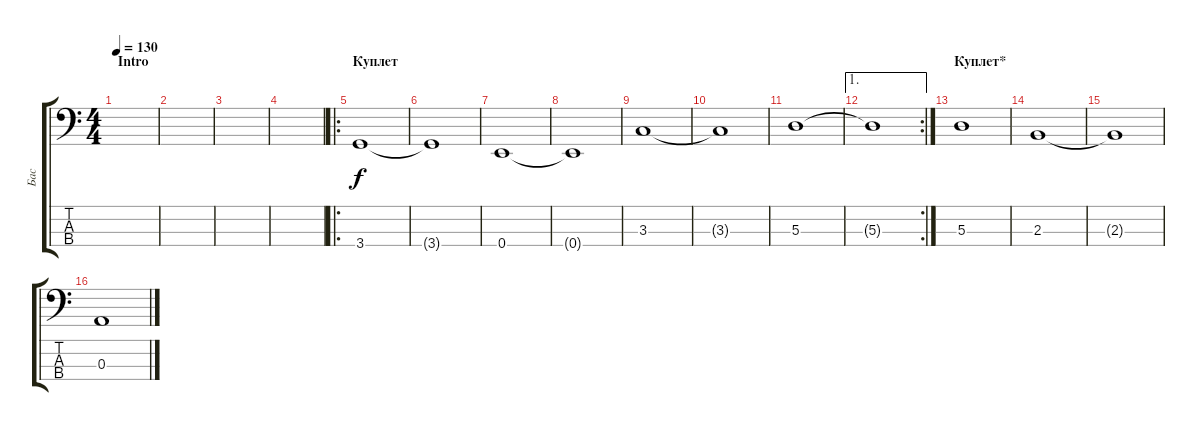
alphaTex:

\track ("Бас" "Бас") {instrument electricbassfinger}
\staff {score tabs}
\tuning (G2 D2 A1 E1) {hide}
\ts (4 4)
\section ("" "Intro")
\tempo 130
\clef f4
\ks c
|
|
|
|
\ro
\section ("" "Куплет")
3.4.1 |
3.4{t}.1 |
0.4.1 |
0.4{t}.1 |
3.3.1 |
3.3{t}.1 |
5.3.1 |
\ae 1
\rc 2
5.3{t}.1 |
\section ("" "Куплет*")
5.3.1 |
2.3.1 |
2.3{t}.1 |
0.3.1
